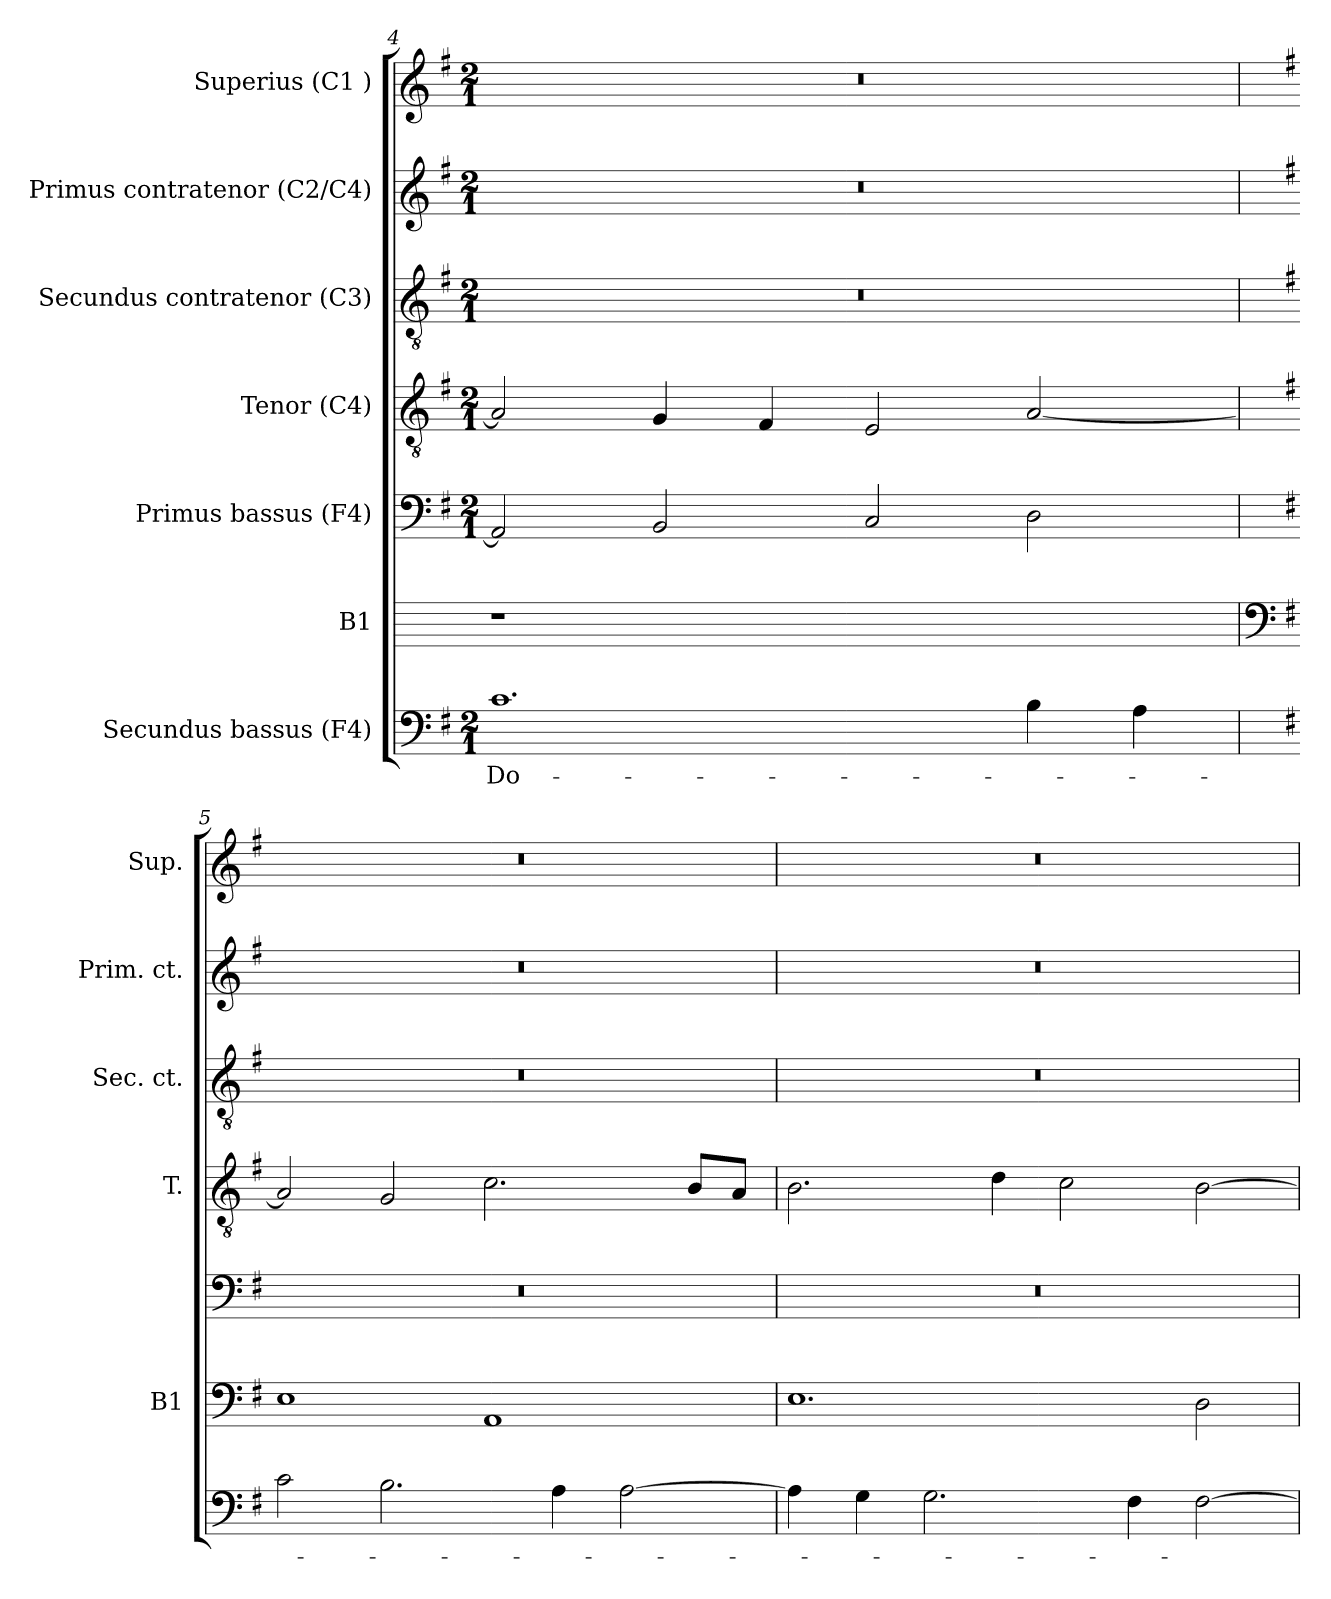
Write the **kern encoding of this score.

**kern	**text	**kern	**kern	**kern	**kern	**kern	**kern
*part7	*part7	*part6	*part5	*part4	*part3	*part2	*part1
*staff7	*staff7	*staff6	*staff5	*staff4	*staff3	*staff2	*staff1
*I"Secundus bassus (F4)	*	*I"B1	*I"Primus bassus (F4)	*I"Tenor (C4)	*I"Secundus contratenor (C3)	*I"Primus contratenor (C2/C4)	*I"Superius (C1 )
*	*	*I'B1	*	*I'T.	*I'Sec. ct.	*I'Prim. ct.	*I'Sup.
*clefF4	*	*	*clefF4	*clefGv2	*clefGv2	*clefG2	*clefG2
*k[f#]	*	*	*k[f#]	*k[f#]	*k[f#]	*k[f#]	*k[f#]
*G:	*	*	*G:	*G:	*G:	*G:	*G:
*M2/1	*	*	*M2/1	*M2/1	*M2/1	*M2/1	*M2/1
=4	=4	=4	=4	=4	=4	=4	=4
!	!LO:LY:b:cj	!	!	!	!	!	!
1.c	Do-	1r	2AA/]	2A/]	0r	0r	0r
.	.	.	2BB/	4G/	.	.	.
.	.	.	.	4F#/	.	.	.
.	.	1ryy	2C/	2E/	.	.	.
4B\	.	.	2D\	[>2A/	.	.	.
4A\	.	.	.	.	.	.	.
!!LO:LB:g=z
=5	=5	=5	=5	=5	=5	=5	=5
*	*	*clefF4	*	*	*	*	*
*	*	*k[f#]	*	*	*	*	*
*	*	*G:	*	*	*	*	*
2c\	.	1E	0r	2A/]	0r	0r	0r
2.B\	.	.	.	2G/	.	.	.
.	.	1AA	.	2.c\	.	.	.
4A\	.	.	.	.	.	.	.
[>2A\	.	.	.	.	.	.	.
.	.	.	.	8B/L	.	.	.
.	.	.	.	8A/J	.	.	.
=6	=6	=6	=6	=6	=6	=6	=6
4A\]	.	1.E	0r	2.B\	0r	0r	0r
4G\	.	.	.	.	.	.	.
2.G\	.	.	.	.	.	.	.
.	.	.	.	4d\	.	.	.
.	.	.	.	2c\	.	.	.
4F#\	.	.	.	.	.	.	.
[>2F#\	.	2D\	.	[>2B\	.	.	.
=	=	=	=	=	=	=	=
*-	*-	*-	*-	*-	*-	*-	*-
